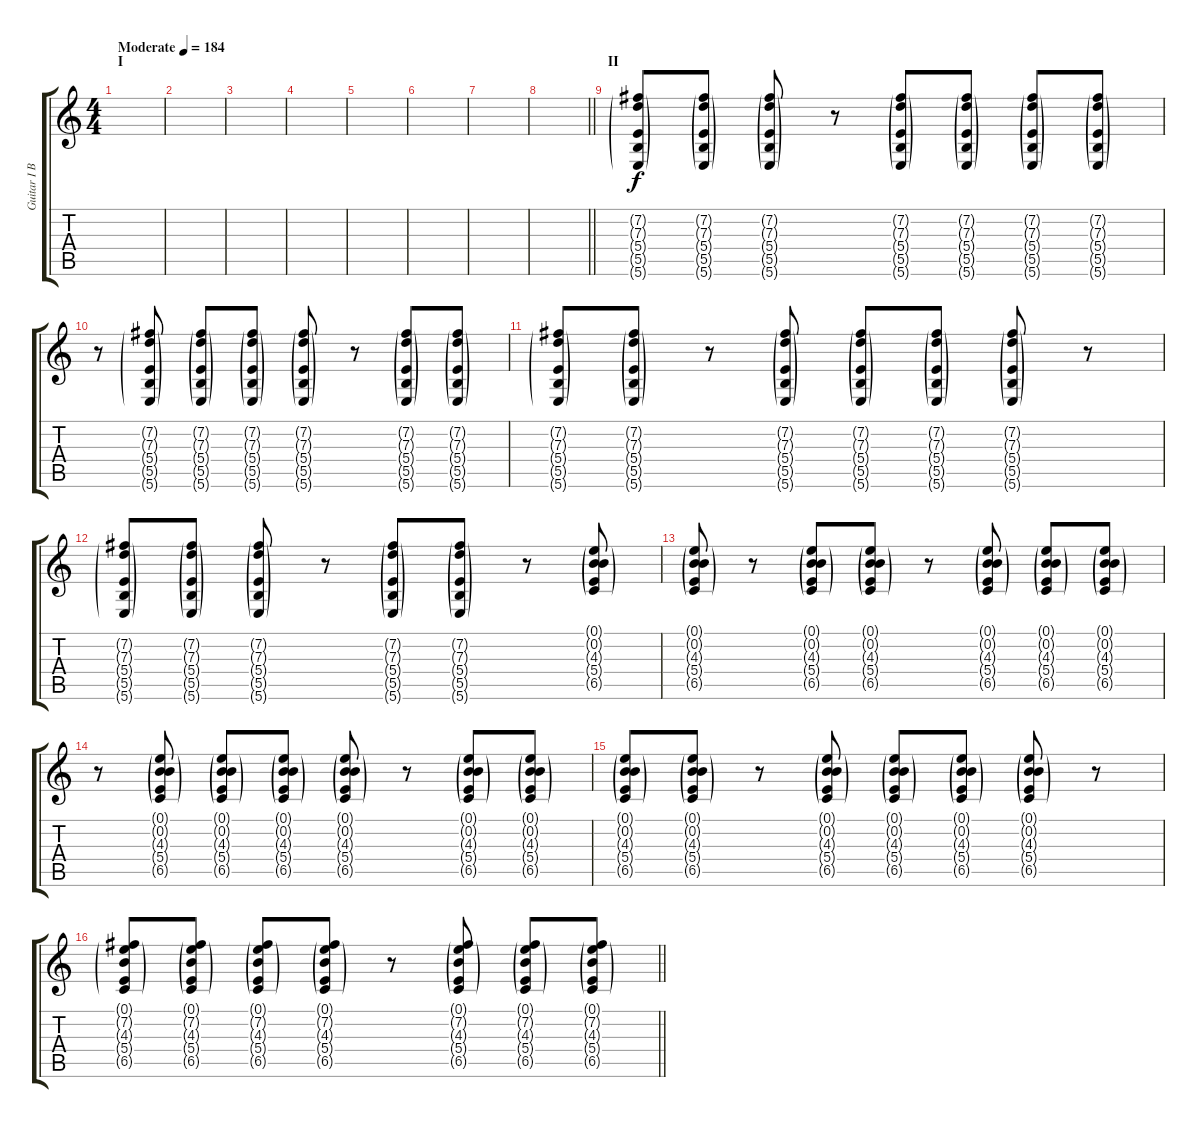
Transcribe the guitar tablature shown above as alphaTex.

\track ("Guitar I BF#BGBE " "Guitar I B") {instrument distortionguitar}
\staff {score tabs}
\tuning (E4 B3 G3 B2 Gb2 B1) {hide}
\ts (4 4)
\section ("" "I")
\tempo (184 "Moderate")
\clef g2
\ks c
|
|
|
|
|
|
|
\barLineRight lightlight
|
\section ("" "II")
(7.2{g} 7.3{g} 5.4{g} 5.5{g} 5.6{g}).8 (7.2{g} 7.3{g} 5.4{g} 5.5{g} 5.6{g}).8 (7.2{g} 7.3{g} 5.4{g} 5.5{g} 5.6{g}).8 r.8 (7.2{g} 7.3{g} 5.4{g} 5.5{g} 5.6{g}).8 (7.2{g} 7.3{g} 5.4{g} 5.5{g} 5.6{g}).8 (7.2{g} 7.3{g} 5.4{g} 5.5{g} 5.6{g}).8 (7.2{g} 7.3{g} 5.4{g} 5.5{g} 5.6{g}).8 |
r.8 (7.2{g} 7.3{g} 5.4{g} 5.5{g} 5.6{g}).8 (7.2{g} 7.3{g} 5.4{g} 5.5{g} 5.6{g}).8 (7.2{g} 7.3{g} 5.4{g} 5.5{g} 5.6{g}).8 (7.2{g} 7.3{g} 5.4{g} 5.5{g} 5.6{g}).8 r.8 (7.2{g} 7.3{g} 5.4{g} 5.5{g} 5.6{g}).8 (7.2{g} 7.3{g} 5.4{g} 5.5{g} 5.6{g}).8 |
(7.2{g} 7.3{g} 5.4{g} 5.5{g} 5.6{g}).8 (7.2{g} 7.3{g} 5.4{g} 5.5{g} 5.6{g}).8 r.8 (7.2{g} 7.3{g} 5.4{g} 5.5{g} 5.6{g}).8 (7.2{g} 7.3{g} 5.4{g} 5.5{g} 5.6{g}).8 (7.2{g} 7.3{g} 5.4{g} 5.5{g} 5.6{g}).8 (7.2{g} 7.3{g} 5.4{g} 5.5{g} 5.6{g}).8 r.8 |
(7.2{g} 7.3{g} 5.4{g} 5.5{g} 5.6{g}).8 (7.2{g} 7.3{g} 5.4{g} 5.5{g} 5.6{g}).8 (7.2{g} 7.3{g} 5.4{g} 5.5{g} 5.6{g}).8 r.8 (7.2{g} 7.3{g} 5.4{g} 5.5{g} 5.6{g}).8 (7.2{g} 7.3{g} 5.4{g} 5.5{g} 5.6{g}).8 r.8 (0.1{g} 0.2{g} 4.3{g} 5.4{g} 6.5{g}).8 |
(0.1{g} 0.2{g} 4.3{g} 5.4{g} 6.5{g}).8 r.8 (0.1{g} 0.2{g} 4.3{g} 5.4{g} 6.5{g}).8 (0.1{g} 0.2{g} 4.3{g} 5.4{g} 6.5{g}).8 r.8 (0.1{g} 0.2{g} 4.3{g} 5.4{g} 6.5{g}).8 (0.1{g} 0.2{g} 4.3{g} 5.4{g} 6.5{g}).8 (0.1{g} 0.2{g} 4.3{g} 5.4{g} 6.5{g}).8 |
r.8 (0.1{g} 0.2{g} 4.3{g} 5.4{g} 6.5{g}).8 (0.1{g} 0.2{g} 4.3{g} 5.4{g} 6.5{g}).8 (0.1{g} 0.2{g} 4.3{g} 5.4{g} 6.5{g}).8 (0.1{g} 0.2{g} 4.3{g} 5.4{g} 6.5{g}).8 r.8 (0.1{g} 0.2{g} 4.3{g} 5.4{g} 6.5{g}).8 (0.1{g} 0.2{g} 4.3{g} 5.4{g} 6.5{g}).8 |
(0.1{g} 0.2{g} 4.3{g} 5.4{g} 6.5{g}).8 (0.1{g} 0.2{g} 4.3{g} 5.4{g} 6.5{g}).8 r.8 (0.1{g} 0.2{g} 4.3{g} 5.4{g} 6.5{g}).8 (0.1{g} 0.2{g} 4.3{g} 5.4{g} 6.5{g}).8 (0.1{g} 0.2{g} 4.3{g} 5.4{g} 6.5{g}).8 (0.1{g} 0.2{g} 4.3{g} 5.4{g} 6.5{g}).8 r.8 |
\barLineRight lightlight
(0.1{g} 7.2{g} 4.3{g} 5.4{g} 6.5{g}).8 (0.1{g} 7.2{g} 4.3{g} 5.4{g} 6.5{g}).8 (0.1{g} 7.2{g} 4.3{g} 5.4{g} 6.5{g}).8 (0.1{g} 7.2{g} 4.3{g} 5.4{g} 6.5{g}).8 r.8 (0.1{g} 7.2{g} 4.3{g} 5.4{g} 6.5{g}).8 (0.1{g} 7.2{g} 4.3{g} 5.4{g} 6.5{g}).8 (0.1{g} 7.2{g} 4.3{g} 5.4{g} 6.5{g}).8
